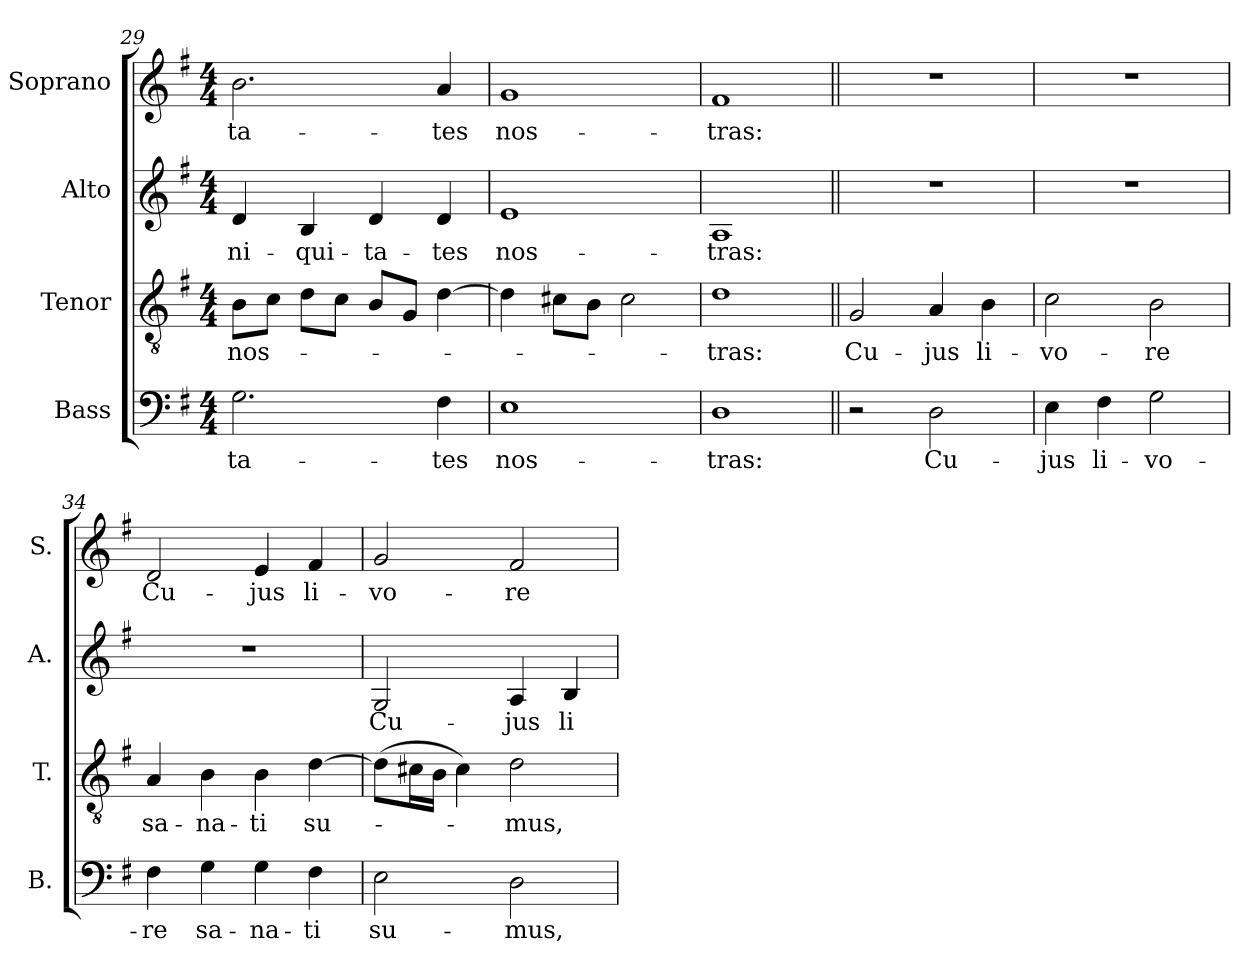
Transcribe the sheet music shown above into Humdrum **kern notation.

**kern	**text	**kern	**text	**kern	**text	**kern	**text
*part4	*part4	*part3	*part3	*part2	*part2	*part1	*part1
*staff4	*staff4	*staff3	*staff3	*staff2	*staff2	*staff1	*staff1
*I"Bass	*	*I"Tenor	*	*I"Alto	*	*I"Soprano	*
*I'B.	*	*I'T.	*	*I'A.	*	*I'S.	*
*clefF4	*	*clefGv2	*	*clefG2	*	*clefG2	*
*	*	*ITrd7c12	*	*	*	*	*
*k[f#]	*	*k[f#]	*	*k[f#]	*	*k[f#]	*
*G:	*	*G:	*	*G:	*	*G:	*
*M4/4	*	*M4/4	*	*M4/4	*	*M4/4	*
=29	=29	=29	=29	=29	=29	=29	=29
!	!LO:LY:b:color=#000000	!	!	!	!	!	!
!	!	!	!LO:LY:b:color=#000000	!	!	!	!
!	!	!	!	!	!LO:LY:b:color=#000000	!	!
!	!	!	!	!	!	!	!LO:LY:b:color=#000000
2.Gi\	-ta-	8BBi\L	nos-	4di/	-ni-	2.bi\	-ta-
.	.	8Ci\J	.	.	.	.	.
!	!	!	!	!	!LO:LY:b:color=#000000	!	!
.	.	8Di\L	.	4Bi/	-qui-	.	.
.	.	8Ci\J	.	.	.	.	.
!	!	!	!	!	!LO:LY:b:color=#000000	!	!
.	.	8BBi/L	.	4di/	-ta-	.	.
.	.	8GGi/J	.	.	.	.	.
!	!LO:LY:b:color=#000000	!	!	!	!	!	!
!	!	!	!	!	!LO:LY:b:color=#000000	!	!
!	!	!	!	!	!	!	!LO:LY:b:color=#000000
4F#i\	-tes	[4Di\	.	4di/	-tes	4ai/	-tes
=30	=30	=30	=30	=30	=30	=30	=30
!	!LO:LY:b:color=#000000	!	!	!	!	!	!
!	!	!	!	!	!LO:LY:b:color=#000000	!	!
!	!	!	!	!	!	!	!LO:LY:b:color=#000000
1Ei	nos-	4Di\]	.	1ei	nos-	1gi	nos-
.	.	8C#Xi\L	.	.	.	.	.
.	.	8BBi\J	.	.	.	.	.
.	.	2C#i\	.	.	.	.	.
=31	=31	=31	=31	=31	=31	=31	=31
!	!LO:LY:b:color=#000000	!	!	!	!	!	!
!	!	!	!LO:LY:b:color=#000000	!	!	!	!
!	!	!	!	!	!LO:LY:b:color=#000000	!	!
!	!	!	!	!	!	!	!LO:LY:b:color=#000000
1Di	-tras:	1Di	-tras:	1Ai	-tras:	1f#i	-tras:
=32||	=32||	=32||	=32||	=32||	=32||	=32||	=32||
!	!	!	!LO:LY:b:color=#000000	!	!	!	!
2r	.	2GGi/	Cu-	1r	.	1r	.
!	!LO:LY:b:color=#000000	!	!	!	!	!	!
!	!	!	!LO:LY:b:color=#000000	!	!	!	!
2Di\	Cu-	4AAi/	-jus	.	.	.	.
!	!	!	!LO:LY:b:color=#000000	!	!	!	!
.	.	4BBi\	li-	.	.	.	.
=33	=33	=33	=33	=33	=33	=33	=33
!	!LO:LY:b:color=#000000	!	!	!	!	!	!
!	!	!	!LO:LY:b:color=#000000	!	!	!	!
4Ei\	-jus	2Ci\	-vo-	1r	.	1r	.
!	!LO:LY:b:color=#000000	!	!	!	!	!	!
4F#i\	li-	.	.	.	.	.	.
!	!LO:LY:b:color=#000000	!	!	!	!	!	!
!	!	!	!LO:LY:b:color=#000000	!	!	!	!
2Gi\	-vo-	2BBi\	-re	.	.	.	.
=34	=34	=34	=34	=34	=34	=34	=34
!	!LO:LY:b:color=#000000	!	!	!	!	!	!
!	!	!	!LO:LY:b:color=#000000	!	!	!	!
!	!	!	!	!	!	!	!LO:LY:b:color=#000000
4F#i\	-re	4AAi/	sa-	1r	.	2di/	Cu-
!	!LO:LY:b:color=#000000	!	!	!	!	!	!
!	!	!	!LO:LY:b:color=#000000	!	!	!	!
4Gi\	sa-	4BBi\	-na-	.	.	.	.
!	!LO:LY:b:color=#000000	!	!	!	!	!	!
!	!	!	!LO:LY:b:color=#000000	!	!	!	!
!	!	!	!	!	!	!	!LO:LY:b:color=#000000
4Gi\	-na-	4BBi\	-ti	.	.	4ei/	-jus
!	!LO:LY:b:color=#000000	!	!	!	!	!	!
!	!	!	!LO:LY:b:color=#000000	!	!	!	!
!	!	!	!	!	!	!	!LO:LY:b:color=#000000
4F#i\	-ti	[4Di\	su-	.	.	4f#i/	li-
!!LO:LB:g=z
=35	=35	=35	=35	=35	=35	=35	=35
!	!LO:LY:b:color=#000000	!	!	!	!	!	!
!	!	!	!	!	!LO:LY:b:color=#000000	!	!
!	!	!	!	!	!	!	!LO:LY:b:color=#000000
2Ei\	su-	(8Di\L]	.	2Gi/	Cu-	2gi/	-vo-
.	.	16C#Xi\L	.	.	.	.	.
.	.	16BBi\JJ	.	.	.	.	.
.	.	4C#i\)	.	.	.	.	.
!	!LO:LY:b:color=#000000	!	!	!	!	!	!
!	!	!	!LO:LY:b:color=#000000	!	!	!	!
!	!	!	!	!	!LO:LY:b:color=#000000	!	!
!	!	!	!	!	!	!	!LO:LY:b:color=#000000
2Di\	-mus,	2Di\	-mus,	4Ai/	-jus	2f#i/	-re
!	!	!	!	!	!LO:LY:b:color=#000000	!	!
.	.	.	.	4Bi/	li-	.	.
=	=	=	=	=	=	=	=
*-	*-	*-	*-	*-	*-	*-	*-
